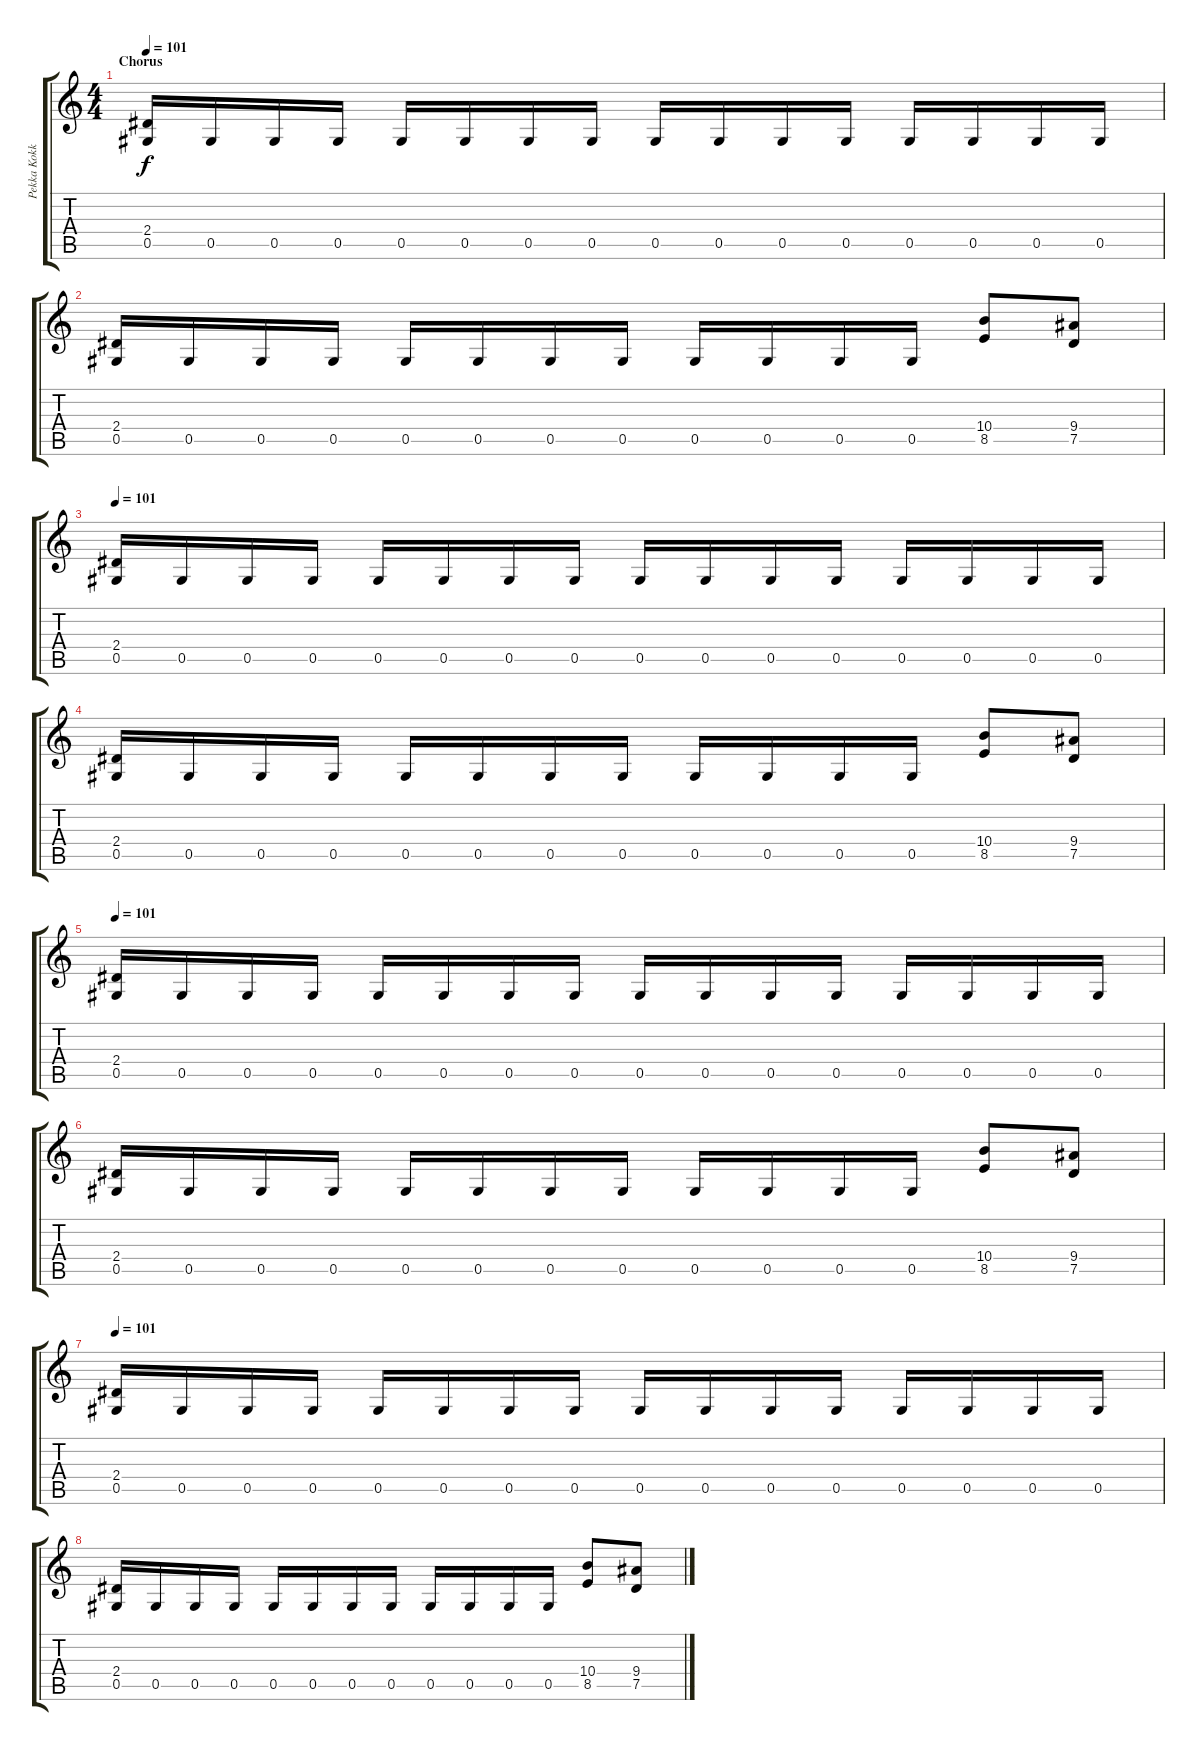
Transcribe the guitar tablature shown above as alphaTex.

\track ("Pekka Kokko" "Pekka Kokk") {instrument distortionguitar}
\staff {score tabs}
\tuning (Eb4 Bb3 Gb3 Db3 Ab2 Eb2) {hide}
\ts (4 4)
\section ("" "Chorus")
\tempo 101
\clef g2
\ks c
(2.4 0.5).16{dy f} 0.5.16 0.5.16 0.5.16 0.5.16 0.5.16 0.5.16 0.5.16 0.5.16 0.5.16 0.5.16 0.5.16 0.5.16 0.5.16 0.5.16 0.5.16 |
(2.4 0.5).16 0.5.16 0.5.16 0.5.16 0.5.16 0.5.16 0.5.16 0.5.16 0.5.16 0.5.16 0.5.16 0.5.16 (10.4 8.5).8 (9.4 7.5).8 |
\tempo 101
(2.4 0.5).16 0.5.16 0.5.16 0.5.16 0.5.16 0.5.16 0.5.16 0.5.16 0.5.16 0.5.16 0.5.16 0.5.16 0.5.16 0.5.16 0.5.16 0.5.16 |
(2.4 0.5).16 0.5.16 0.5.16 0.5.16 0.5.16 0.5.16 0.5.16 0.5.16 0.5.16 0.5.16 0.5.16 0.5.16 (10.4 8.5).8 (9.4 7.5).8 |
\tempo 101
(2.4 0.5).16 0.5.16 0.5.16 0.5.16 0.5.16 0.5.16 0.5.16 0.5.16 0.5.16 0.5.16 0.5.16 0.5.16 0.5.16 0.5.16 0.5.16 0.5.16 |
(2.4 0.5).16 0.5.16 0.5.16 0.5.16 0.5.16 0.5.16 0.5.16 0.5.16 0.5.16 0.5.16 0.5.16 0.5.16 (10.4 8.5).8 (9.4 7.5).8 |
\tempo 101
(2.4 0.5).16 0.5.16 0.5.16 0.5.16 0.5.16 0.5.16 0.5.16 0.5.16 0.5.16 0.5.16 0.5.16 0.5.16 0.5.16 0.5.16 0.5.16 0.5.16 |
(2.4 0.5).16 0.5.16 0.5.16 0.5.16 0.5.16 0.5.16 0.5.16 0.5.16 0.5.16 0.5.16 0.5.16 0.5.16 (10.4 8.5).8 (9.4 7.5).8
